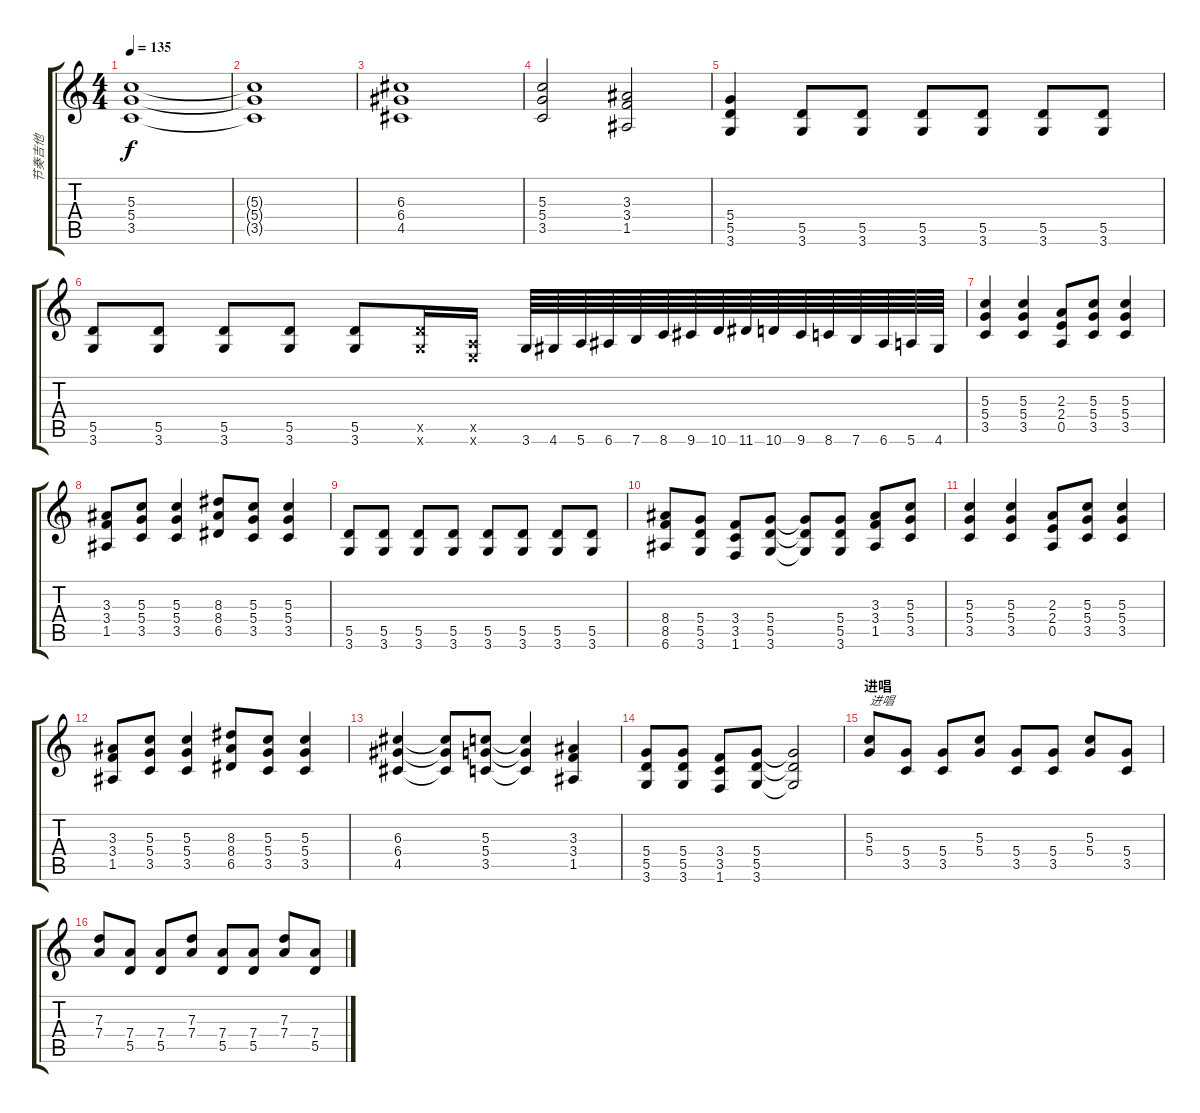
\track ("节奏吉他" "节奏吉他") {instrument distortionguitar}
\staff {score tabs}
\tuning (E4 B3 G3 D3 A2 E2) {hide}
\ts (4 4)
\tempo 135
\clef g2
\ks c
(5.3 5.4 3.5).1{dy f instrument distortionguitar} |
(5.3{t} 5.4{t} 3.5{t}).1 |
(6.3 6.4 4.5).1 |
(5.3 5.4 3.5).2 (3.3 3.4 1.5).2 |
(5.4 5.5 3.6).4 (5.5 3.6).8 (5.5 3.6).8 (5.5 3.6).8 (5.5 3.6).8 (5.5 3.6).8 (5.5 3.6).8 |
(5.5 3.6).8 (5.5 3.6).8 (5.5 3.6).8 (5.5 3.6).8 (5.5 3.6).8 (5.5{x} 3.6{x}).16 (0.5{x} 0.6{x}).16 3.6.64 4.6.64 5.6.64 6.6.64 7.6.64 8.6.64 9.6.64 10.6.64 11.6.64 10.6.64 9.6.64 8.6.64 7.6.64 6.6.64 5.6.64 4.6.64 |
(5.3 5.4 3.5).4 (5.3 5.4 3.5).4 (2.3 2.4 0.5).8 (5.3 5.4 3.5).8 (5.3 5.4 3.5).4 |
(3.3 3.4 1.5).8 (5.3 5.4 3.5).8 (5.3 5.4 3.5).4 (8.3 8.4 6.5).8 (5.3 5.4 3.5).8 (5.3 5.4 3.5).4 |
(5.5 3.6).8 (5.5 3.6).8 (5.5 3.6).8 (5.5 3.6).8 (5.5 3.6).8 (5.5 3.6).8 (5.5 3.6).8 (5.5 3.6).8 |
(8.4 8.5 6.6).8 (5.4 5.5 3.6).8 (3.4 3.5 1.6).8 (5.4 5.5 3.6).8 (5.4{t} 5.5{t} 3.6{t}).8 (5.4 5.5 3.6).8 (3.3 3.4 1.5).8 (5.3 5.4 3.5).8 |
(5.3 5.4 3.5).4 (5.3 5.4 3.5).4 (2.3 2.4 0.5).8 (5.3 5.4 3.5).8 (5.3 5.4 3.5).4 |
(3.3 3.4 1.5).8 (5.3 5.4 3.5).8 (5.3 5.4 3.5).4 (8.3 8.4 6.5).8 (5.3 5.4 3.5).8 (5.3 5.4 3.5).4 |
(6.3 6.4 4.5).4 (6.3{t} 6.4{t} 4.5{t}).8 (5.3 5.4 3.5).8 (5.3{t} 5.4{t} 3.5{t}).4 (3.3 3.4 1.5).4 |
(5.4 5.5 3.6).8 (5.4 5.5 3.6).8 (3.4 3.5 1.6).8 (5.4 5.5 3.6).8 (5.4{t} 5.5{t} 3.6{t}).2 |
\section ("" "进唱")
(5.3 5.4).8{txt "进唱"} (5.4 3.5).8 (5.4 3.5).8 (5.3 5.4).8 (5.4 3.5).8 (5.4 3.5).8 (5.3 5.4).8 (5.4 3.5).8 |
(7.3 7.4).8 (7.4 5.5).8 (7.4 5.5).8 (7.3 7.4).8 (7.4 5.5).8 (7.4 5.5).8 (7.3 7.4).8 (7.4 5.5).8
